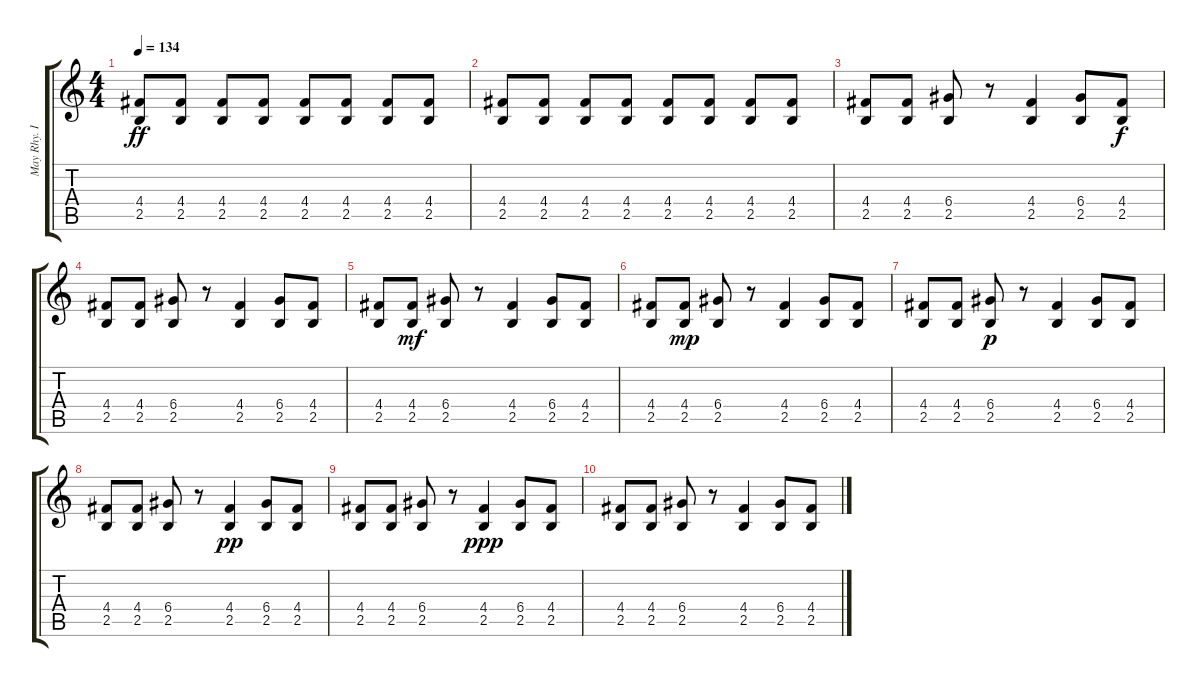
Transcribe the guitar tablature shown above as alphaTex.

\track ("May Rhy. II" "May Rhy. I") {instrument distortionguitar}
\staff {score tabs}
\tuning (E4 B3 G3 D3 A2 E2) {hide}
\ts (4 4)
\tempo 134
\clef g2
\ks c
(4.4 2.5).8{dy ff} (4.4 2.5).8 (4.4 2.5).8 (4.4 2.5).8 (4.4 2.5).8 (4.4 2.5).8 (4.4 2.5).8 (4.4 2.5).8 |
(4.4 2.5).8 (4.4 2.5).8 (4.4 2.5).8 (4.4 2.5).8 (4.4 2.5).8 (4.4 2.5).8 (4.4 2.5).8 (4.4 2.5).8 |
(4.4 2.5).8{instrument distortionguitar} (4.4 2.5).8 (6.4 2.5).8 r.8 (4.4 2.5).4 (6.4 2.5).8 (4.4 2.5).8{dy f} |
(4.4 2.5).8 (4.4 2.5).8 (6.4 2.5).8 r.8 (4.4 2.5).4 (6.4 2.5).8 (4.4 2.5).8 |
(4.4 2.5).8 (4.4 2.5).8{dy mf} (6.4 2.5).8 r.8 (4.4 2.5).4 (6.4 2.5).8 (4.4 2.5).8 |
(4.4 2.5).8 (4.4 2.5).8{dy mp} (6.4 2.5).8 r.8 (4.4 2.5).4 (6.4 2.5).8 (4.4 2.5).8 |
(4.4 2.5).8 (4.4 2.5).8 (6.4 2.5).8{dy p} r.8 (4.4 2.5).4 (6.4 2.5).8 (4.4 2.5).8 |
(4.4 2.5).8 (4.4 2.5).8 (6.4 2.5).8 r.8 (4.4 2.5).4{dy pp} (6.4 2.5).8 (4.4 2.5).8 |
(4.4 2.5).8 (4.4 2.5).8 (6.4 2.5).8 r.8 (4.4 2.5).4{dy ppp} (6.4 2.5).8 (4.4 2.5).8 |
(4.4 2.5).8 (4.4 2.5).8 (6.4 2.5).8 r.8 (4.4 2.5).4 (6.4 2.5).8 (4.4 2.5).8
